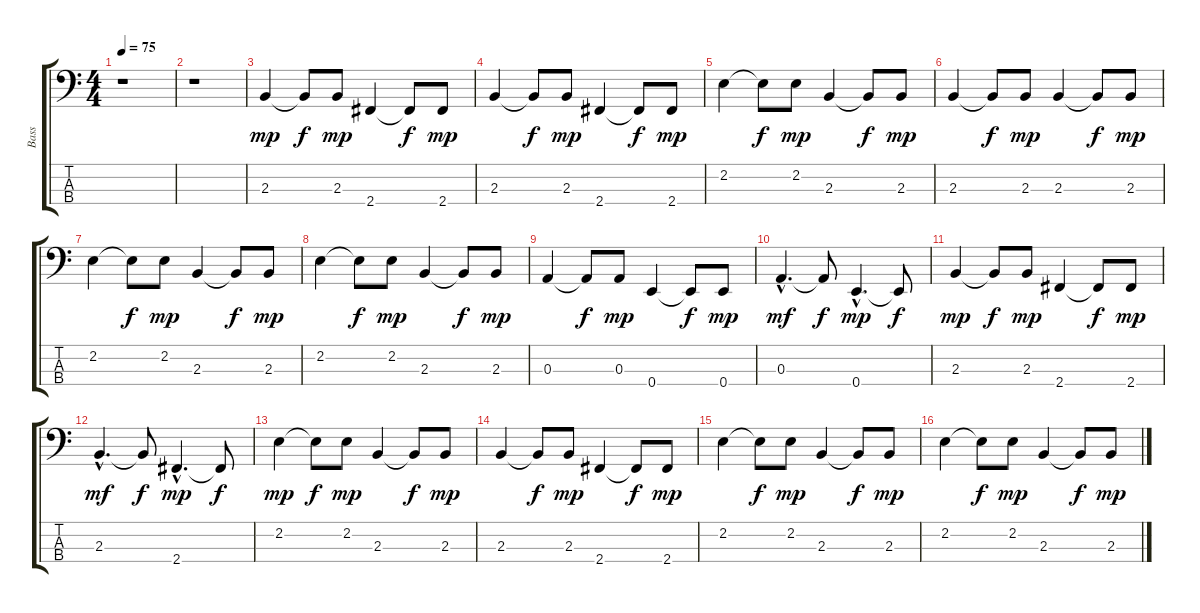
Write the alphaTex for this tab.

\track ("Bass   " "Bass   ") {instrument acousticbass}
\staff {score tabs}
\tuning (G2 D2 A1 E1) {hide}
\ts (4 4)
\tempo 75
\clef f4
\ks c
r.1{dy mp instrument acousticbass} |
r.1 |
2.3.4 2.3{t}.8{dy f} 2.3.8{dy mp} 2.4.4 2.4{t}.8{dy f} 2.4.8{dy mp} |
2.3.4 2.3{t}.8{dy f} 2.3.8{dy mp} 2.4.4 2.4{t}.8{dy f} 2.4.8{dy mp} |
2.2.4 2.2{t}.8{dy f} 2.2.8{dy mp} 2.3.4 2.3{t}.8{dy f} 2.3.8{dy mp} |
2.3.4 2.3{t}.8{dy f} 2.3.8{dy mp} 2.3.4 2.3{t}.8{dy f} 2.3.8{dy mp} |
2.2.4 2.2{t}.8{dy f} 2.2.8{dy mp} 2.3.4 2.3{t}.8{dy f} 2.3.8{dy mp} |
2.2.4 2.2{t}.8{dy f} 2.2.8{dy mp} 2.3.4 2.3{t}.8{dy f} 2.3.8{dy mp} |
0.3.4 0.3{t}.8{dy f} 0.3.8{dy mp} 0.4.4 0.4{t}.8{dy f} 0.4.8{dy mp} |
0.3{hac}.4{d dy mf} 0.3{t}.8{dy f} 0.4{hac}.4{d dy mp} 0.4{t}.8{dy f} |
2.3.4{dy mp} 2.3{t}.8{dy f} 2.3.8{dy mp} 2.4.4 2.4{t}.8{dy f} 2.4.8{dy mp} |
2.3{hac}.4{d dy mf} 2.3{t}.8{dy f} 2.4{hac}.4{d dy mp} 2.4{t}.8{dy f} |
2.2.4{dy mp} 2.2{t}.8{dy f} 2.2.8{dy mp} 2.3.4 2.3{t}.8{dy f} 2.3.8{dy mp} |
2.3.4 2.3{t}.8{dy f} 2.3.8{dy mp} 2.4.4 2.4{t}.8{dy f} 2.4.8{dy mp} |
2.2.4 2.2{t}.8{dy f} 2.2.8{dy mp} 2.3.4 2.3{t}.8{dy f} 2.3.8{dy mp} |
2.2.4 2.2{t}.8{dy f} 2.2.8{dy mp} 2.3.4 2.3{t}.8{dy f} 2.3.8{dy mp}
